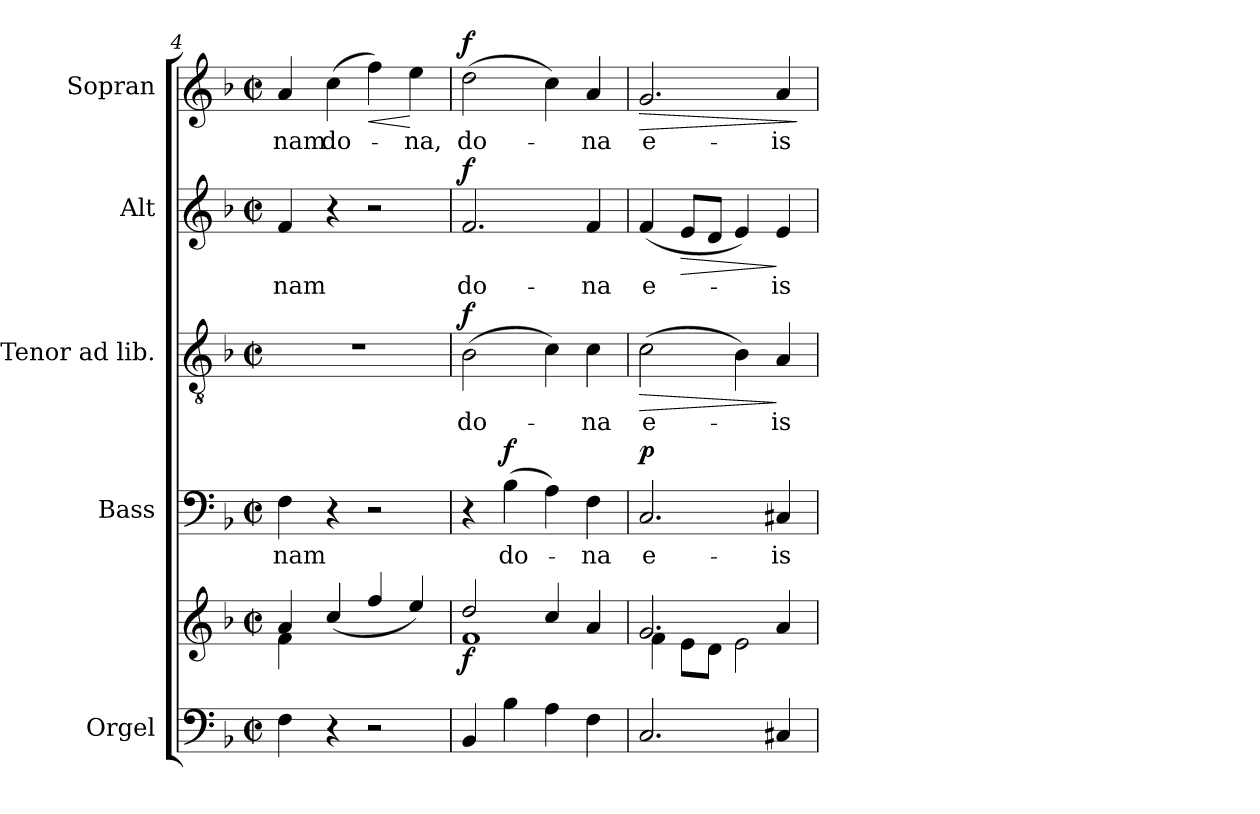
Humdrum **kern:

**kern	**kern	**dynam	**kern	**text	**dynam	**kern	**text	**dynam	**kern	**text	**dynam	**kern	**text	**dynam
*part5	*part5	*part5	*part4	*part4	*part4	*part3	*part3	*part3	*part2	*part2	*part2	*part1	*part1	*part1
*staff6	*staff5	*staff5/6	*staff4	*staff4	*staff4	*staff3	*staff3	*staff3	*staff2	*staff2	*staff2	*staff1	*staff1	*staff1
*I"Orgel	*	*	*I"Bass	*	*	*I"Tenor ad lib.	*	*	*I"Alt	*	*	*I"Sopran	*	*
*I'Org.	*	*	*I'B	*	*	*I'T	*	*	*I'A	*	*	*I'S	*	*
*clefF4	*clefG2	*	*clefF4	*	*	*clefGv2	*	*	*clefG2	*	*	*clefG2	*	*
*k[b-]	*k[b-]	*	*k[b-]	*	*	*k[b-]	*	*	*k[b-]	*	*	*k[b-]	*	*
*F:	*F:	*	*F:	*	*	*F:	*	*	*F:	*	*	*F:	*	*
*M2/2	*M2/2	*	*M2/2	*	*	*M2/2	*	*	*M2/2	*	*	*M2/2	*	*
*met(c|)	*met(c|)	*	*met(c|)	*	*	*met(c|)	*	*	*met(c|)	*	*	*met(c|)	*	*
=4	=4	=4	=4	=4	=4	=4	=4	=4	=4	=4	=4	=4	=4	=4
*	*^	*	*	*	*	*	*	*	*	*	*	*	*	*
!	!	!	!	!	!LO:LY:b	!	!	!	!	!	!LO:LY:b	!	!	!LO:LY:b	!
4F\	4a/	4f\	.	4F\	-nam	.	1r	.	.	4f/	-nam	.	4a/	-nam	.
!	!	!	!	!	!	!	!	!	!	!	!	!	!	!LO:LY:b	!
4r	(<4cc/	2.ryy	.	4r	.	.	.	.	.	4r	.	.	(>4cc\	do-	.
!	!	!	!	!	!	!	!	!	!	!	!	!	!	!	!LO:HP:b
2r	4ff/	.	.	2r	.	.	.	.	.	2r	.	.	4ff\)	.	<
!	!	!	!	!	!	!	!	!	!	!	!	!	!	!LO:LY:b	!
.	4ee/)	.	.	.	.	.	.	.	.	.	.	.	4ee\	-na,	[
=5	=5	=5	=5	=5	=5	=5	=5	=5	=5	=5	=5	=5	=5	=5	=5
!	!	!	!LO:DY:b	!	!	!	!	!LO:LY:b	!LO:DY:a	!	!LO:LY:b	!LO:DY:a	!	!LO:LY:b	!LO:DY:a
4BB-/	2dd/	1f	f	4r	.	.	(>2B-\	do-	f	2.f/	do-	f	(>2dd\	do-	f
!	!	!	!	!	!LO:LY:b	!LO:DY:a	!	!	!	!	!	!	!	!	!
4B-\	.	.	.	(>4B-\	do-	f	.	.	.	.	.	.	.	.	.
4A\	4cc/	.	.	4A\)	.	.	4c\)	.	.	.	.	.	4cc\)	.	.
!	!	!	!	!	!LO:LY:b	!	!	!LO:LY:b	!	!	!LO:LY:b	!	!	!LO:LY:b	!
4F\	4a/	.	.	4F\	-na	.	4c\	-na	.	4f/	-na	.	4a/	-na	.
!!LO:PB:g=z
=6	=6	=6	=6	=6	=6	=6	=6	=6	=6	=6	=6	=6	=6	=6	=6
!	!	!	!	!	!LO:LY:b	!LO:DY:a	!	!LO:LY:b	!LO:HP:b	!	!LO:LY:b	!	!	!LO:LY:b	!LO:HP:b
2.C/	2.g/	4f\	.	2.C/	e-	p	(>2c\	e-	>	(<4f/	e-	.	2.g/	e-	>
!	!	!	!	!	!	!	!	!	!	!	!	!LO:HP:b	!	!	!
.	.	8e\L	.	.	.	.	.	.	.	8e/L	.	>	.	.	.
.	.	8d\J	.	.	.	.	.	.	.	8d/J	.	.	.	.	.
.	.	2e\	.	.	.	.	4B-\)	.	.	4e/)	.	.	.	.	.
!	!	!	!	!	!LO:LY:b	!	!	!LO:LY:b	!	!	!LO:LY:b	!	!	!LO:LY:b	!
4C#X/	4a/	.	.	4C#X/	-is	.	4A/	-is	]	4e/	-is	]	4a/	-is	.
*	*v	*v	*	*	*	*	*	*	*	*	*	*	*	*	*
.	.	.	.	.	.	.	.	.	.	.	.	.	.	]
=	=	=	=	=	=	=	=	=	=	=	=	=	=	=
*-	*-	*-	*-	*-	*-	*-	*-	*-	*-	*-	*-	*-	*-	*-
